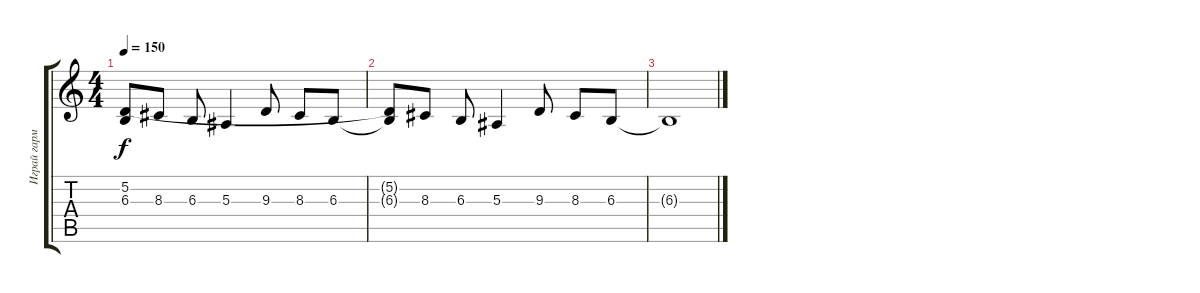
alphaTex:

\track ("Играй гармонь епт" "Играй гарм") {instrument accordion}
\staff {score tabs}
\tuning (D4 A3 F3 C3 G2 D2) {hide}
\ts (4 4)
\tempo 150
\clef g2
\ks c
(5.2{t} 6.3{t}).8{dy f} 8.3.8 6.3.8 5.3.4 9.3.8 8.3.8 6.3.8 |
(5.2{t} 6.3{t}).8 8.3.8 6.3.8 5.3.4 9.3.8 8.3.8 6.3.8 |
6.3{t}.1
